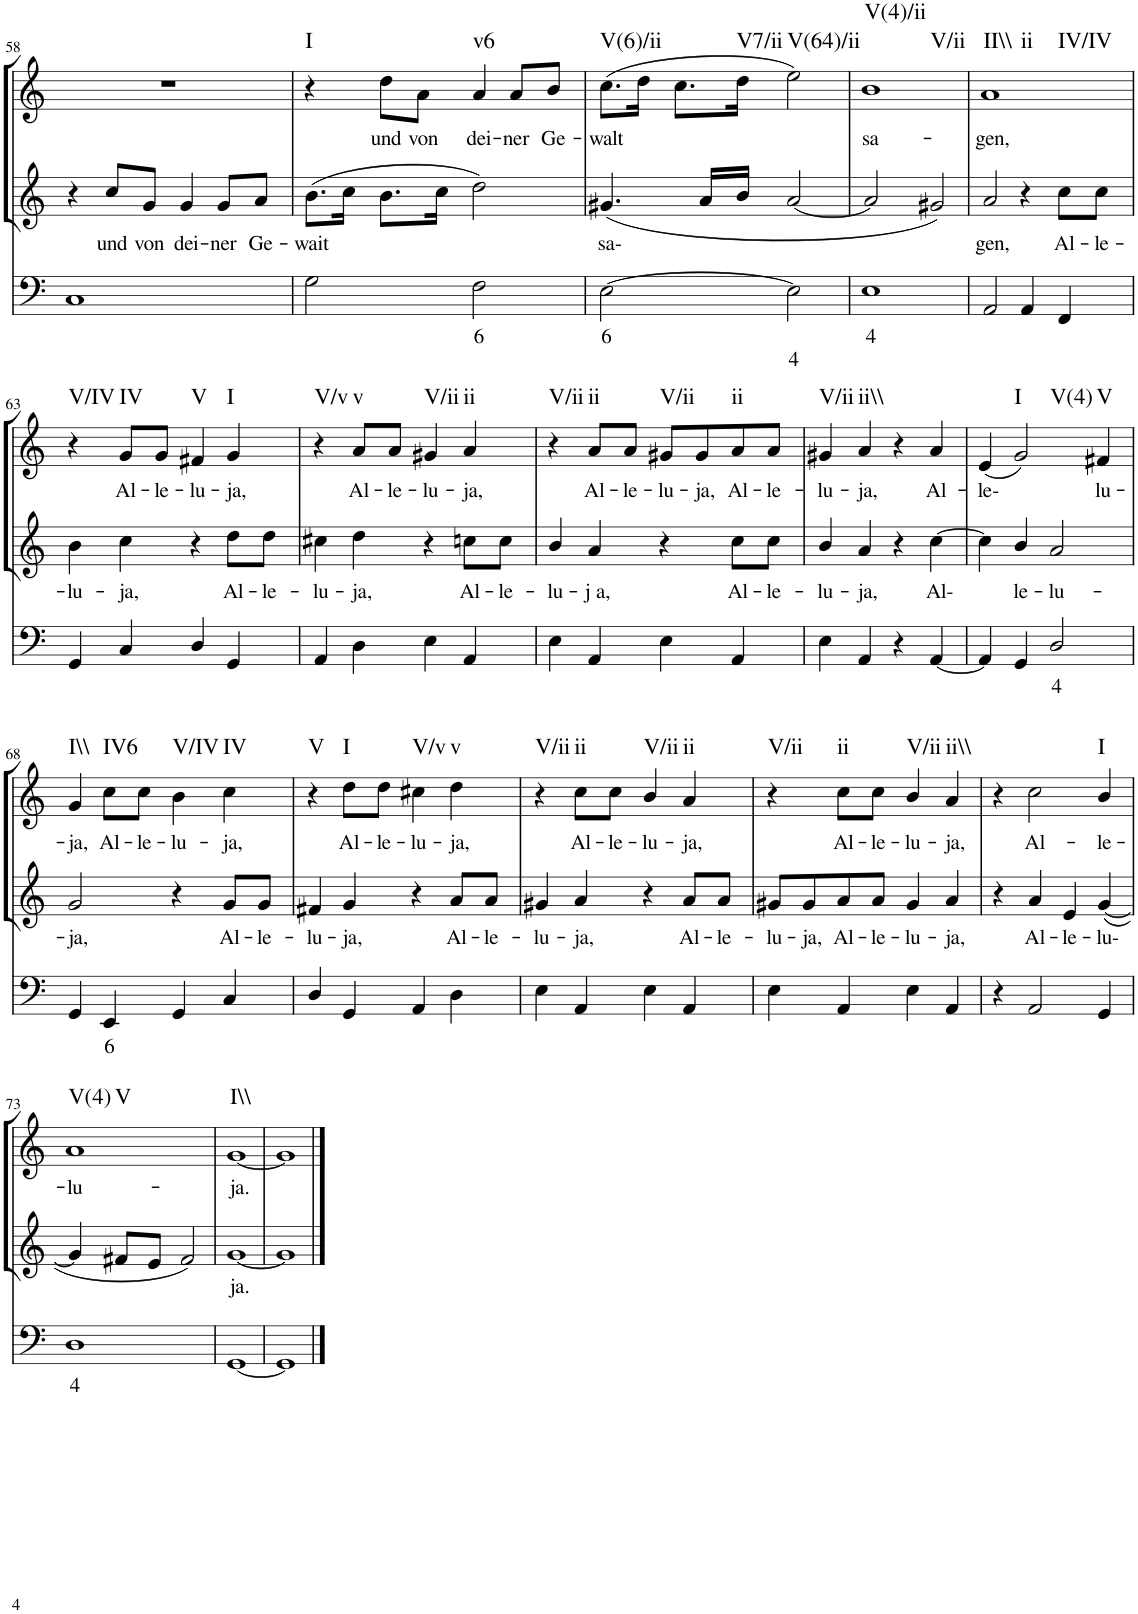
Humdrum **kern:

**kern	**text	**text	**kern	**text	**kern	**text	**harte
*part3	*part3	*part3	*part2	*part2	*part1	*part1	*part1
*staff3	*staff3	*staff3	*staff2	*staff2	*staff1	*staff1	*
*I"Continuo	*	*	*I"Soprano II	*	*I"Soprano I	*	*
!!LO:PB:g=z
*clefF4	*	*	*clefG2	*	*clefG2	*	*
*k[]	*	*	*k[]	*	*k[]	*	*
*M4/4	*	*	*M4/4	*	*M4/4	*	*
=58	=58	=58	=58	=58	=58	=58	=58
1C	.	.	4r	.	1r	.	.
!	!	!	!	!LO:LY:b	!	!	!
.	.	.	8cc/L	und	.	.	.
!	!	!	!	!LO:LY:b	!	!	!
.	.	.	8g/J	von	.	.	.
!	!	!	!	!LO:LY:b	!	!	!
.	.	.	4g/	dei-	.	.	.
!	!	!	!	!LO:LY:b	!	!	!
.	.	.	8g/L	ner	.	.	.
!	!	!	!	!LO:LY:b	!	!	!
.	.	.	8a/J	Ge-	.	.	.
=59	=59	=59	=59	=59	=59	=59	=59
!	!	!	!	!LO:LY:b	!	!	!LO:H:kt=I
2G\	.	.	(8.b\L	wait	4r	.	N
.	.	.	16cc\Jk	.	.	.	.
!	!	!	!	!	!	!LO:LY:b	!
.	.	.	8.b\L	.	8dd\L	und	.
!	!	!	!	!	!	!LO:LY:b	!
.	.	.	.	.	8a\J	von	.
.	.	.	16cc\Jk	.	.	.	.
!	!LO:LY:b	!	!	!	!	!LO:LY:b	!LO:H:kt=v6
2F\	6	.	2dd\)	.	4a/	dei-	N
!	!	!	!	!	!	!LO:LY:b	!
.	.	.	.	.	8a/L	ner	.
!	!	!	!	!	!	!LO:LY:b	!
.	.	.	.	.	8b/J	Ge-	.
=60	=60	=60	=60	=60	=60	=60	=60
!	!LO:LY:b	!	!	!LO:LY:b	!	!LO:LY:b	!LO:H:kt=V(6)/ii
[2E\	6	.	(4.g#X/	sa-	(8.cc\L	walt	N
.	.	.	.	.	16dd\Jk	.	.
.	.	.	.	.	8.cc\L	.	.
.	.	.	16a/LL	.	.	.	.
!	!	!	!	!	!	!	!LO:H:kt=V7/ii
.	.	.	16b/JJ	.	16dd\Jk	.	N
!	!	!LO:LY:b	!	!	!	!	!LO:H:kt=V(64)/ii
2E\]	.	4	[2a/	.	2ee\)	.	N
=61	=61	=61	=61	=61	=61	=61	=61
!	!LO:LY:b	!	!	!	!	!LO:LY:b	!LO:H:n=1:kt=V(4)/ii
!	!	!	!	!	!	!	!LO:H:n=2:kt=V/ii
1E	4	.	2a/]	.	1b	sa-	N N
.	.	.	2g#X/)	.	.	.	.
=62	=62	=62	=62	=62	=62	=62	=62
!	!	!	!	!LO:LY:b	!	!LO:LY:b	!LO:H:n=1:kt=II\\
!	!	!	!	!	!	!	!LO:H:n=2:kt=ii
!	!	!	!	!	!	!	!LO:H:n=3:kt=IV/IV
2AA/	.	.	2a/	gen,	1a	gen,	N N N
4AA/	.	.	4r	.	.	.	.
!	!	!	!	!LO:LY:b	!	!	!
4FF/	.	.	8cc\L	Al-	.	.	.
!	!	!	!	!LO:LY:b	!	!	!
.	.	.	8cc\J	le-	.	.	.
!!LO:LB:g=z
=63	=63	=63	=63	=63	=63	=63	=63
!	!	!	!	!LO:LY:b	!	!	!LO:H:kt=V/IV
4GG/	.	.	4b\	lu-	4r	.	N
!	!	!	!	!LO:LY:b	!	!LO:LY:b	!LO:H:kt=IV
4C/	.	.	4cc\	ja,	8g/L	Al-	N
!	!	!	!	!	!	!LO:LY:b	!
.	.	.	.	.	8g/J	le-	.
!	!	!	!	!	!	!LO:LY:b	!LO:H:kt=V
4D/	.	.	4r	.	4f#X/	lu-	N
!	!	!	!	!LO:LY:b	!	!LO:LY:b	!LO:H:kt=I
4GG/	.	.	8dd\L	Al-	4g/	ja,	N
!	!	!	!	!LO:LY:b	!	!	!
.	.	.	8dd\J	le-	.	.	.
=64	=64	=64	=64	=64	=64	=64	=64
!	!	!	!	!LO:LY:b	!	!	!LO:H:kt=V/v
4AA/	.	.	4cc#X\	lu-	4r	.	N
!	!	!	!	!LO:LY:b	!	!LO:LY:b	!LO:H:kt=v
4D\	.	.	4dd\	ja,	8a/L	Al-	N
!	!	!	!	!	!	!LO:LY:b	!
.	.	.	.	.	8a/J	le-	.
!	!	!	!	!	!	!LO:LY:b	!LO:H:kt=V/ii
4E\	.	.	4r	.	4g#X/	lu-	N
!	!	!	!	!LO:LY:b	!	!LO:LY:b	!LO:H:kt=ii
4AA/	.	.	8ccn\L	Al-	4a/	ja,	N
!	!	!	!	!LO:LY:b	!	!	!
.	.	.	8cc\J	le-	.	.	.
=65	=65	=65	=65	=65	=65	=65	=65
!	!	!	!	!LO:LY:b	!	!	!LO:H:kt=V/ii
4E\	.	.	4b/	lu-	4r	.	N
!	!	!	!	!LO:LY:b	!	!LO:LY:b	!LO:H:kt=ii
4AA/	.	.	4a/	j a,	8a/L	Al-	N
!	!	!	!	!	!	!LO:LY:b	!
.	.	.	.	.	8a/J	le-	.
!	!	!	!	!	!	!LO:LY:b	!LO:H:kt=V/ii
4E\	.	.	4r	.	8g#X/L	lu-	N
!	!	!	!	!	!	!LO:LY:b	!
.	.	.	.	.	8g#/	ja,	.
!	!	!	!	!LO:LY:b	!	!LO:LY:b	!LO:H:kt=ii
4AA/	.	.	8cc\L	Al-	8a/	Al-	N
!	!	!	!	!LO:LY:b	!	!LO:LY:b	!
.	.	.	8cc\J	le-	8a/J	le-	.
=66	=66	=66	=66	=66	=66	=66	=66
!	!	!	!	!LO:LY:b	!	!LO:LY:b	!LO:H:kt=V/ii
4E\	.	.	4b/	lu-	4g#X/	lu-	N
!	!	!	!	!LO:LY:b	!	!LO:LY:b	!LO:H:kt=ii\\
4AA/	.	.	4a/	ja,	4a/	ja,	N
4r	.	.	4r	.	4r	.	.
!	!	!	!	!LO:LY:b	!	!LO:LY:b	!
[4AA/	.	.	[4cc\	Al-	4a/	Al-	.
=67	=67	=67	=67	=67	=67	=67	=67
!	!	!	!	!	!	!LO:LY:b	!
4AA/]	.	.	4cc\]	.	(4e/	le-	.
!	!	!	!	!LO:LY:b	!	!	!LO:H:n=1:kt=I
!	!	!	!	!	!	!	!LO:H:n=2:kt=V(4)
4GG/	.	.	4b/	le-	2g/)	.	N N
!	!LO:LY:b	!	!	!LO:LY:b	!	!	!
2D/	4	.	2a/	lu-	.	.	.
!	!	!	!	!	!	!LO:LY:b	!LO:H:kt=V
.	.	.	.	.	4f#X/	lu-	N
!!LO:LB:g=z
=68	=68	=68	=68	=68	=68	=68	=68
!	!	!	!	!LO:LY:b	!	!LO:LY:b	!LO:H:kt=I\\
4GG/	.	.	2g/	ja,	4g/	ja,	N
!	!LO:LY:b	!	!	!	!	!LO:LY:b	!LO:H:kt=IV6
4EE/	6	.	.	.	8cc\L	Al-	N
!	!	!	!	!	!	!LO:LY:b	!
.	.	.	.	.	8cc\J	le-	.
!	!	!	!	!	!	!LO:LY:b	!LO:H:kt=V/IV
4GG/	.	.	4r	.	4b\	lu-	N
!	!	!	!	!LO:LY:b	!	!LO:LY:b	!LO:H:kt=IV
4C/	.	.	8g/L	Al-	4cc\	ja,	N
!	!	!	!	!LO:LY:b	!	!	!
.	.	.	8g/J	le-	.	.	.
=69	=69	=69	=69	=69	=69	=69	=69
!	!	!	!	!LO:LY:b	!	!	!LO:H:kt=V
4D/	.	.	4f#X/	lu-	4r	.	N
!	!	!	!	!LO:LY:b	!	!LO:LY:b	!LO:H:kt=I
4GG/	.	.	4g/	ja,	8dd\L	Al-	N
!	!	!	!	!	!	!LO:LY:b	!
.	.	.	.	.	8dd\J	le-	.
!	!	!	!	!	!	!LO:LY:b	!LO:H:kt=V/v
4AA/	.	.	4r	.	4cc#X\	lu-	N
!	!	!	!	!LO:LY:b	!	!LO:LY:b	!LO:H:kt=v
4D\	.	.	8a/L	Al-	4dd\	ja,	N
!	!	!	!	!LO:LY:b	!	!	!
.	.	.	8a/J	le-	.	.	.
=70	=70	=70	=70	=70	=70	=70	=70
!	!	!	!	!LO:LY:b	!	!	!LO:H:kt=V/ii
4E\	.	.	4g#X/	lu-	4r	.	N
!	!	!	!	!LO:LY:b	!	!LO:LY:b	!LO:H:kt=ii
4AA/	.	.	4a/	ja,	8cc\L	Al-	N
!	!	!	!	!	!	!LO:LY:b	!
.	.	.	.	.	8cc\J	le-	.
!	!	!	!	!	!	!LO:LY:b	!LO:H:kt=V/ii
4E\	.	.	4r	.	4b/	lu-	N
!	!	!	!	!LO:LY:b	!	!LO:LY:b	!LO:H:kt=ii
4AA/	.	.	8a/L	Al-	4a/	ja,	N
!	!	!	!	!LO:LY:b	!	!	!
.	.	.	8a/J	le-	.	.	.
=71	=71	=71	=71	=71	=71	=71	=71
!	!	!	!	!LO:LY:b	!	!	!LO:H:kt=V/ii
4E\	.	.	8g#X/L	lu-	4r	.	N
!	!	!	!	!LO:LY:b	!	!	!
.	.	.	8g#/	ja,	.	.	.
!	!	!	!	!LO:LY:b	!	!LO:LY:b	!LO:H:kt=ii
4AA/	.	.	8a/	Al-	8cc\L	Al-	N
!	!	!	!	!LO:LY:b	!	!LO:LY:b	!
.	.	.	8a/J	le-	8cc\J	le-	.
!	!	!	!	!LO:LY:b	!	!LO:LY:b	!LO:H:kt=V/ii
4E\	.	.	4g#/	lu-	4b/	lu-	N
!	!	!	!	!LO:LY:b	!	!LO:LY:b	!LO:H:kt=ii\\
4AA/	.	.	4a/	ja,	4a/	ja,	N
=72	=72	=72	=72	=72	=72	=72	=72
4r	.	.	4r	.	4r	.	.
!	!	!	!	!LO:LY:b	!	!LO:LY:b	!
2AA/	.	.	4a/	Al-	2cc\	Al-	.
!	!	!	!	!LO:LY:b	!	!	!
.	.	.	4e/	le-	.	.	.
!	!	!	!	!LO:LY:b	!	!LO:LY:b	!LO:H:kt=I
4GG/	.	.	([4g/	lu-	4b/	le-	N
!!LO:LB:g=z
=73	=73	=73	=73	=73	=73	=73	=73
!	!LO:LY:b	!	!	!	!	!LO:LY:b	!LO:H:n=1:kt=V(4)
!	!	!	!	!	!	!	!LO:H:n=2:kt=V
1D	4	.	4g/]	.	1a	lu-	N N
.	.	.	8f#X/L	.	.	.	.
.	.	.	8e/J	.	.	.	.
.	.	.	2f#/)	.	.	.	.
=74	=74	=74	=74	=74	=74	=74	=74
!	!	!	!	!LO:LY:b	!	!LO:LY:b	!LO:H:kt=I\\
[1GG	.	.	[1g	ja.	[1g	ja.	N
=75	=75	=75	=75	=75	=75	=75	=75
1GG]	.	.	1g]	.	1g]	.	.
==	==	==	==	==	==	==	==
*-	*-	*-	*-	*-	*-	*-	*-
